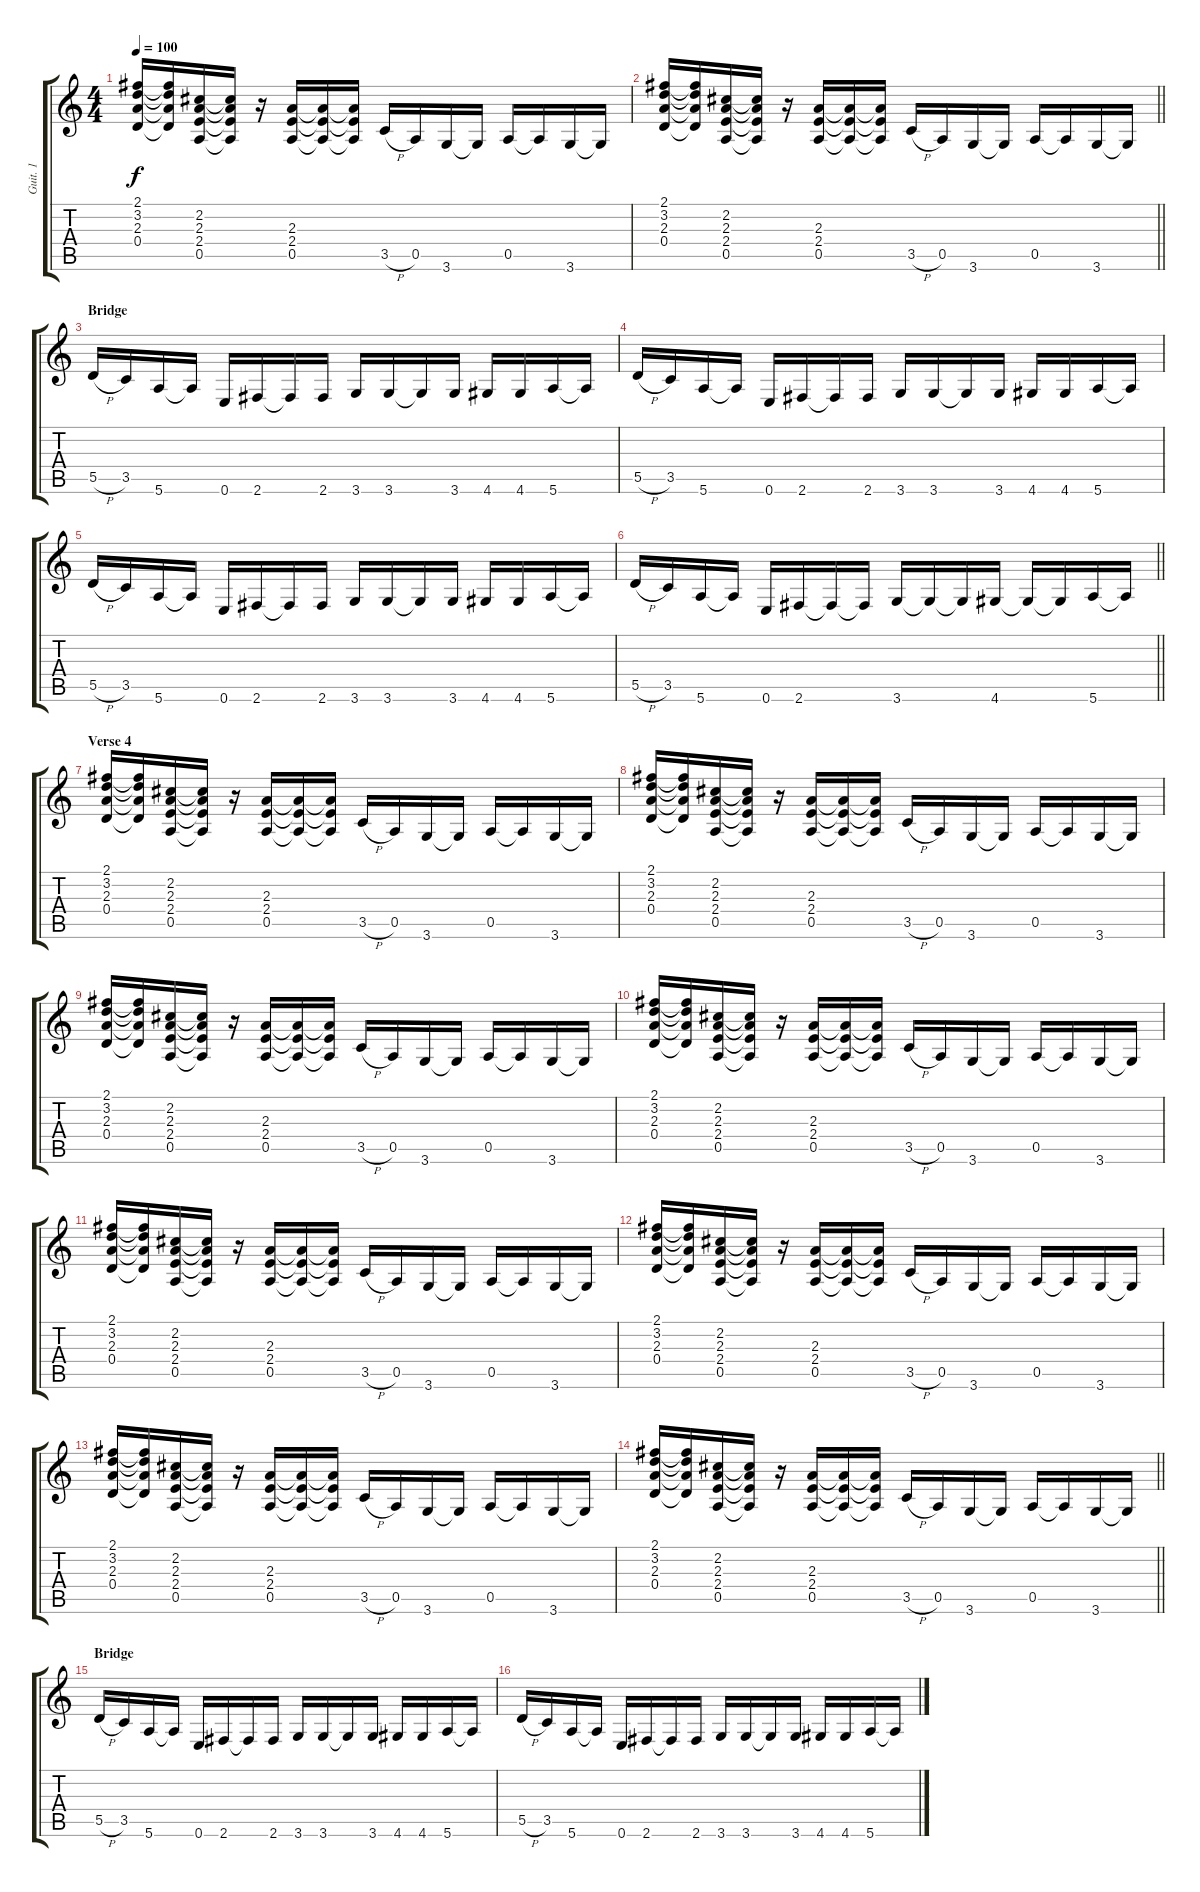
\track ("Guit. 1" "Guit. 1") {instrument overdrivenguitar}
\staff {score tabs}
\tuning (E4 B3 G3 D3 A2 E2) {hide}
\ts (4 4)
\tempo 100
\clef g2
\ks c
(2.1 3.2 2.3 0.4).16{dy f} (2.1{t} 3.2{t} 2.3{t} 0.4{t}).16 (2.2 2.3 2.4 0.5).16 (2.2{t} 2.3{t} 2.4{t} 0.5{t}).16 r.16 (2.3 2.4 0.5).16 (2.3{t} 2.4{t} 0.5{t}).16 (2.3{t} 2.4{t} 0.5{t}).16 3.5{h}.16 0.5.16 3.6.16 3.6{t}.16 0.5.16 0.5{t}.16 3.6.16 3.6{t}.16 |
\barLineRight lightlight
(2.1 3.2 2.3 0.4).16 (2.1{t} 3.2{t} 2.3{t} 0.4{t}).16 (2.2 2.3 2.4 0.5).16 (2.2{t} 2.3{t} 2.4{t} 0.5{t}).16 r.16 (2.3 2.4 0.5).16 (2.3{t} 2.4{t} 0.5{t}).16 (2.3{t} 2.4{t} 0.5{t}).16 3.5{h}.16 0.5.16 3.6.16 3.6{t}.16 0.5.16 0.5{t}.16 3.6.16 3.6{t}.16 |
\section ("" "Bridge")
5.5{h}.16 3.5.16 5.6.16 5.6{t}.16 0.6.16 2.6.16 2.6{t}.16 2.6.16 3.6.16 3.6.16 3.6{t}.16 3.6.16 4.6.16 4.6.16 5.6.16 5.6{t}.16 |
5.5{h}.16 3.5.16 5.6.16 5.6{t}.16 0.6.16 2.6.16 2.6{t}.16 2.6.16 3.6.16 3.6.16 3.6{t}.16 3.6.16 4.6.16 4.6.16 5.6.16 5.6{t}.16 |
5.5{h}.16 3.5.16 5.6.16 5.6{t}.16 0.6.16 2.6.16 2.6{t}.16 2.6.16 3.6.16 3.6.16 3.6{t}.16 3.6.16 4.6.16 4.6.16 5.6.16 5.6{t}.16 |
\barLineRight lightlight
5.5{h}.16 3.5.16 5.6.16 5.6{t}.16 0.6.16 2.6.16 2.6{t}.16 2.6{t}.16 3.6.16 3.6{t}.16 3.6{t}.16 4.6.16 4.6{t}.16 4.6{t}.16 5.6.16 5.6{t}.16 |
\section ("" "Verse 4")
(2.1 3.2 2.3 0.4).16 (2.1{t} 3.2{t} 2.3{t} 0.4{t}).16 (2.2 2.3 2.4 0.5).16 (2.2{t} 2.3{t} 2.4{t} 0.5{t}).16 r.16 (2.3 2.4 0.5).16 (2.3{t} 2.4{t} 0.5{t}).16 (2.3{t} 2.4{t} 0.5{t}).16 3.5{h}.16 0.5.16 3.6.16 3.6{t}.16 0.5.16 0.5{t}.16 3.6.16 3.6{t}.16 |
(2.1 3.2 2.3 0.4).16 (2.1{t} 3.2{t} 2.3{t} 0.4{t}).16 (2.2 2.3 2.4 0.5).16 (2.2{t} 2.3{t} 2.4{t} 0.5{t}).16 r.16 (2.3 2.4 0.5).16 (2.3{t} 2.4{t} 0.5{t}).16 (2.3{t} 2.4{t} 0.5{t}).16 3.5{h}.16 0.5.16 3.6.16 3.6{t}.16 0.5.16 0.5{t}.16 3.6.16 3.6{t}.16 |
(2.1 3.2 2.3 0.4).16 (2.1{t} 3.2{t} 2.3{t} 0.4{t}).16 (2.2 2.3 2.4 0.5).16 (2.2{t} 2.3{t} 2.4{t} 0.5{t}).16 r.16 (2.3 2.4 0.5).16 (2.3{t} 2.4{t} 0.5{t}).16 (2.3{t} 2.4{t} 0.5{t}).16 3.5{h}.16 0.5.16 3.6.16 3.6{t}.16 0.5.16 0.5{t}.16 3.6.16 3.6{t}.16 |
(2.1 3.2 2.3 0.4).16 (2.1{t} 3.2{t} 2.3{t} 0.4{t}).16 (2.2 2.3 2.4 0.5).16 (2.2{t} 2.3{t} 2.4{t} 0.5{t}).16 r.16 (2.3 2.4 0.5).16 (2.3{t} 2.4{t} 0.5{t}).16 (2.3{t} 2.4{t} 0.5{t}).16 3.5{h}.16 0.5.16 3.6.16 3.6{t}.16 0.5.16 0.5{t}.16 3.6.16 3.6{t}.16 |
(2.1 3.2 2.3 0.4).16 (2.1{t} 3.2{t} 2.3{t} 0.4{t}).16 (2.2 2.3 2.4 0.5).16 (2.2{t} 2.3{t} 2.4{t} 0.5{t}).16 r.16 (2.3 2.4 0.5).16 (2.3{t} 2.4{t} 0.5{t}).16 (2.3{t} 2.4{t} 0.5{t}).16 3.5{h}.16 0.5.16 3.6.16 3.6{t}.16 0.5.16 0.5{t}.16 3.6.16 3.6{t}.16 |
(2.1 3.2 2.3 0.4).16 (2.1{t} 3.2{t} 2.3{t} 0.4{t}).16 (2.2 2.3 2.4 0.5).16 (2.2{t} 2.3{t} 2.4{t} 0.5{t}).16 r.16 (2.3 2.4 0.5).16 (2.3{t} 2.4{t} 0.5{t}).16 (2.3{t} 2.4{t} 0.5{t}).16 3.5{h}.16 0.5.16 3.6.16 3.6{t}.16 0.5.16 0.5{t}.16 3.6.16 3.6{t}.16 |
(2.1 3.2 2.3 0.4).16 (2.1{t} 3.2{t} 2.3{t} 0.4{t}).16 (2.2 2.3 2.4 0.5).16 (2.2{t} 2.3{t} 2.4{t} 0.5{t}).16 r.16 (2.3 2.4 0.5).16 (2.3{t} 2.4{t} 0.5{t}).16 (2.3{t} 2.4{t} 0.5{t}).16 3.5{h}.16 0.5.16 3.6.16 3.6{t}.16 0.5.16 0.5{t}.16 3.6.16 3.6{t}.16 |
\barLineRight lightlight
(2.1 3.2 2.3 0.4).16 (2.1{t} 3.2{t} 2.3{t} 0.4{t}).16 (2.2 2.3 2.4 0.5).16 (2.2{t} 2.3{t} 2.4{t} 0.5{t}).16 r.16 (2.3 2.4 0.5).16 (2.3{t} 2.4{t} 0.5{t}).16 (2.3{t} 2.4{t} 0.5{t}).16 3.5{h}.16 0.5.16 3.6.16 3.6{t}.16 0.5.16 0.5{t}.16 3.6.16 3.6{t}.16 |
\section ("" "Bridge")
5.5{h}.16 3.5.16 5.6.16 5.6{t}.16 0.6.16 2.6.16 2.6{t}.16 2.6.16 3.6.16 3.6.16 3.6{t}.16 3.6.16 4.6.16 4.6.16 5.6.16 5.6{t}.16 |
5.5{h}.16 3.5.16 5.6.16 5.6{t}.16 0.6.16 2.6.16 2.6{t}.16 2.6.16 3.6.16 3.6.16 3.6{t}.16 3.6.16 4.6.16 4.6.16 5.6.16 5.6{t}.16
